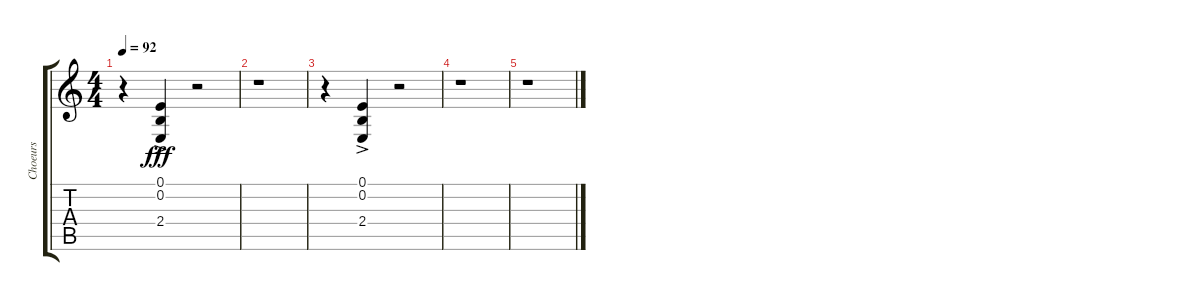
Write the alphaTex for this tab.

\track ("Choeurs" "Choeurs") {instrument reedorgan}
\staff {score tabs}
\tuning (E4 B3 G3 D3 A2 E2) {hide}
\ts (4 4)
\tempo 92
\clef g2
\ks c
r.4{dy fff} (0.1 0.2{ac} 2.4).4 r.2 |
r.1 |
r.4 (0.1 0.2{ac} 2.4).4 r.2 |
r.1 |
r.1
